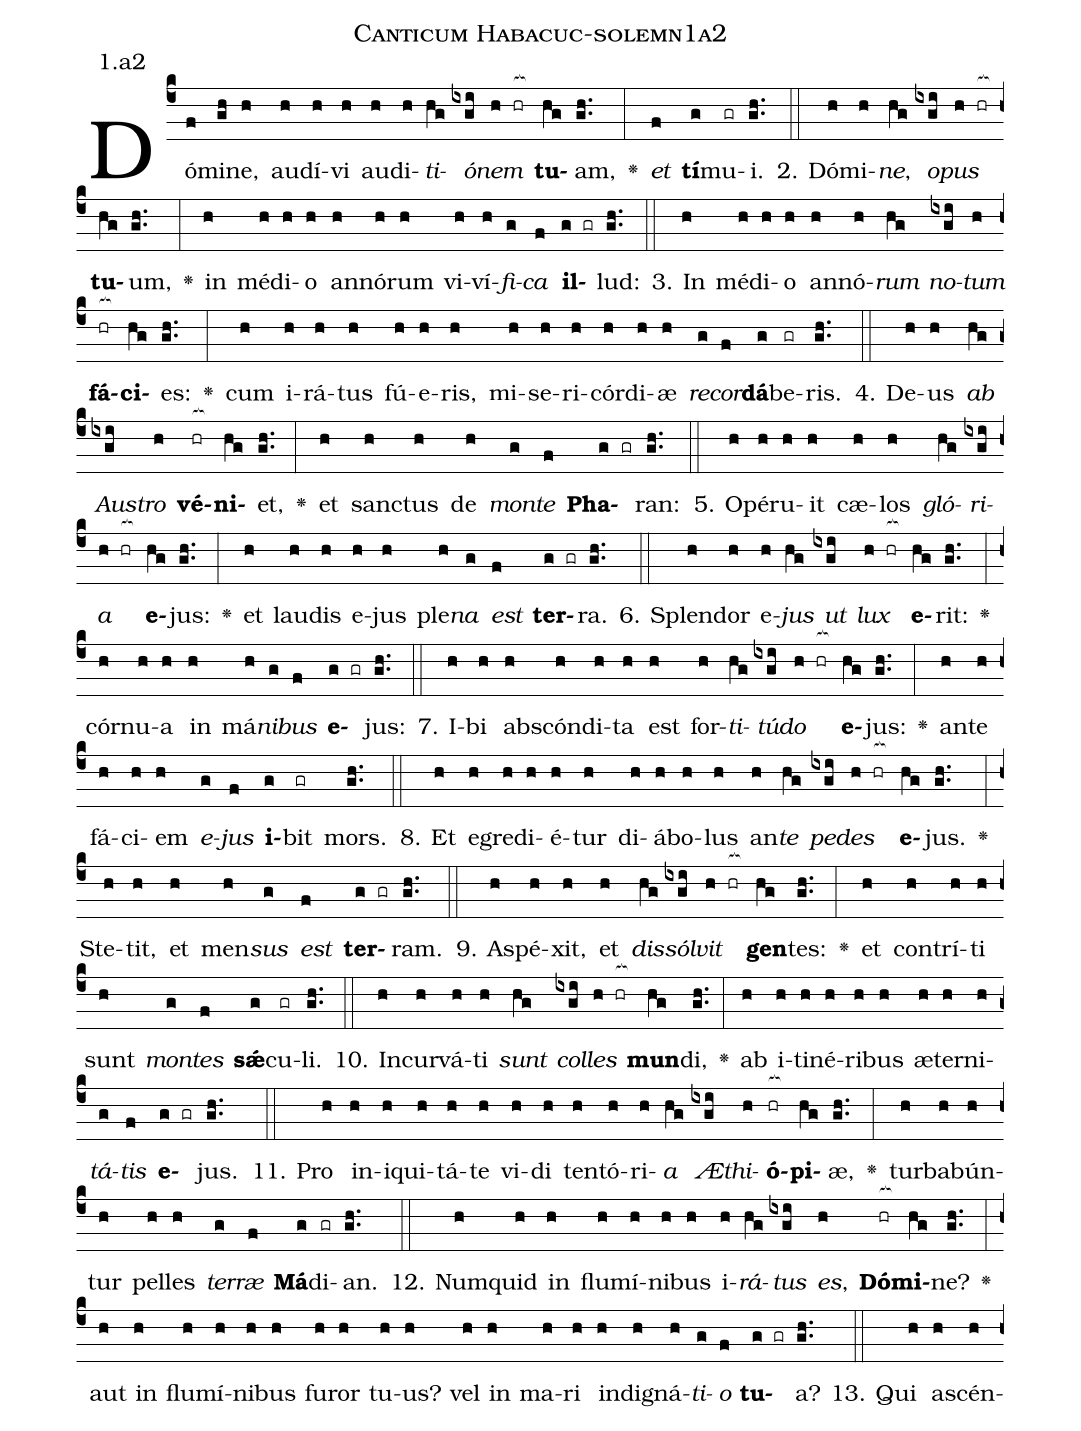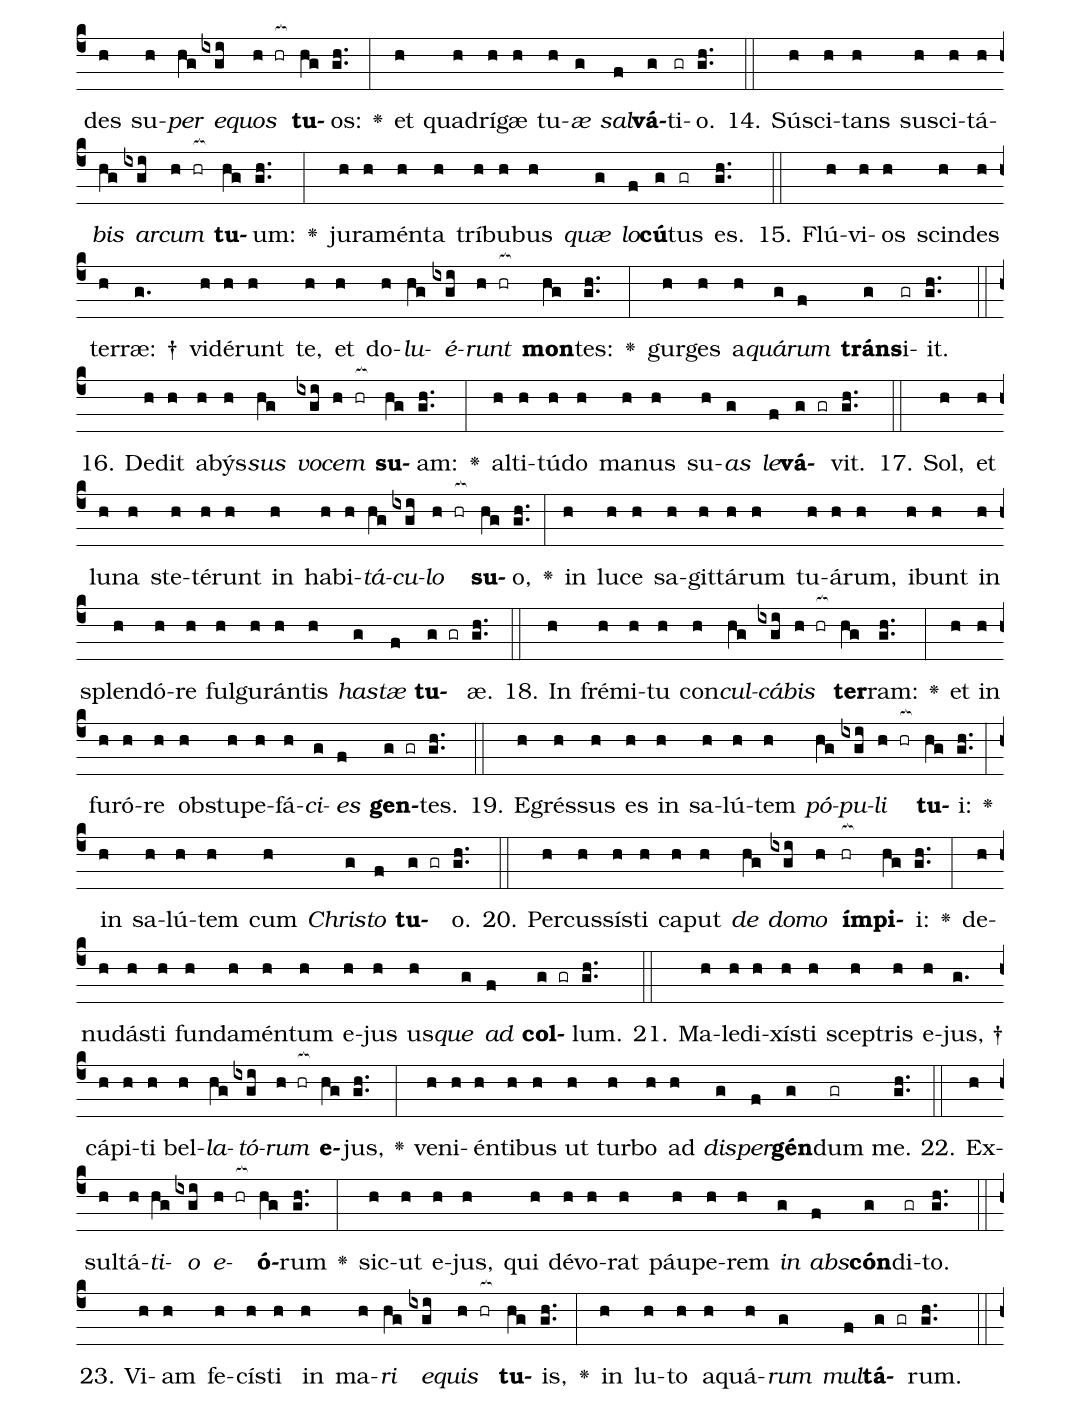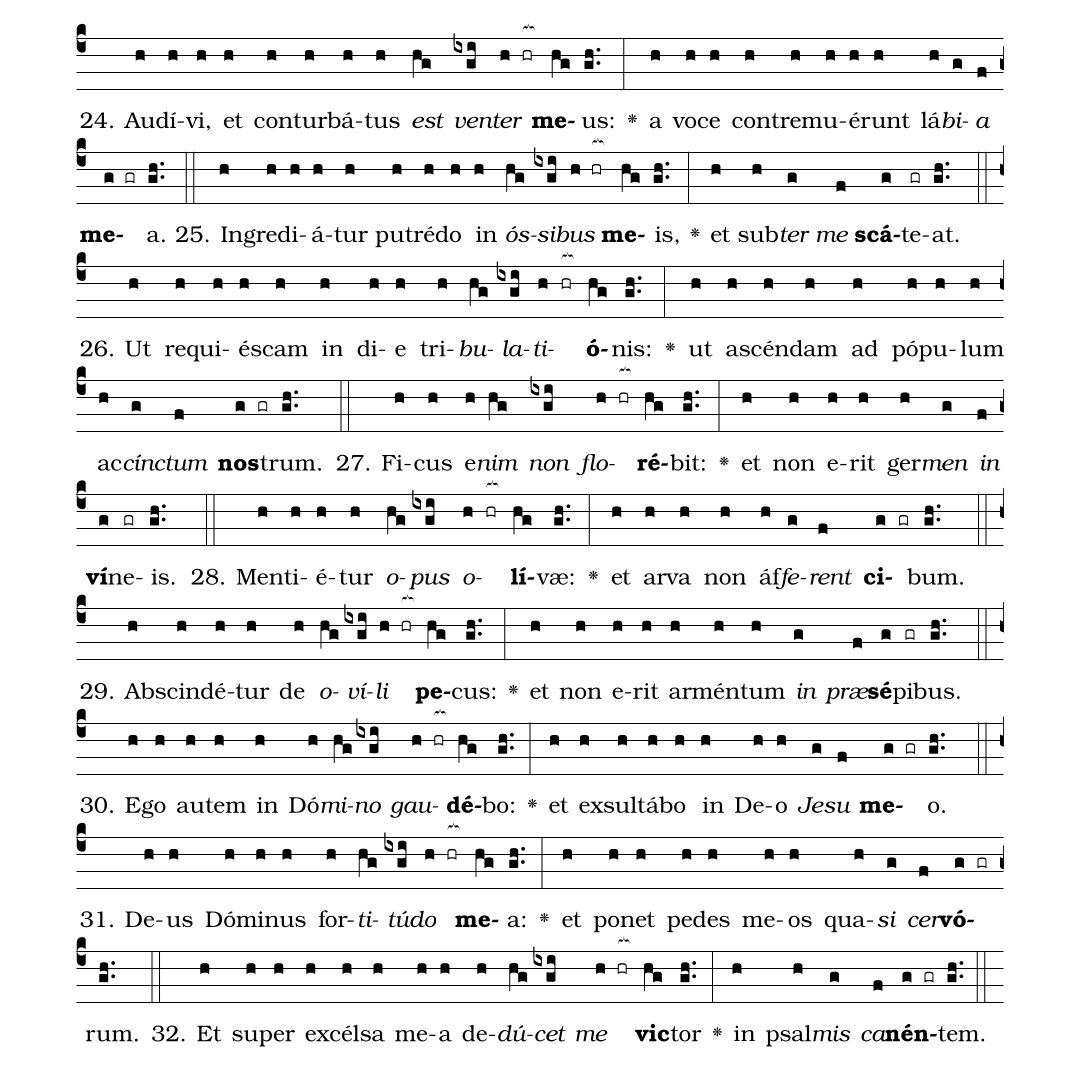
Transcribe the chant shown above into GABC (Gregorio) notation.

name: Canticum Habacuc-solemn1a2;
annotation: 1.a2;
%%
(c4)Dó(f)mi(gh)ne,(h) au(h)dí(h)vi(h) au(h)di(h)<i>ti</i>(hg)<i>ó</i>(ixgi)<i>nem</i>(h hr[ocb:1{]) <b>tu</b>(hg[ocb:0}])am,(gh..) <v>\greheightstar</v>(:) <i>et</i>(f) <b>tí</b>(g)mu(gr)i.(gh..) (::)
2. Dó(h)mi(h)<i>ne</i>,(hg) <i>o</i>(ixgi)<i>pus</i>(h hr[ocb:1{]) <b>tu</b>(hg[ocb:0}])um,(gh..) <v>\greheightstar</v>(:) in(h) mé(h)di(h)o(h) an(h)nó(h)rum(h) vi(h)ví(h)<i>fi</i>(g)<i>ca</i>(f) <b>il</b>(g gr)lud:(gh..) (::)
3. In(h) mé(h)di(h)o(h) an(h)nó(h)<i>rum</i>(hg) <i>no</i>(ixgi)<i>tum</i>(h) <b>fá</b>(hr[ocb:1{])<b>ci</b>(hg[ocb:0}])es:(gh..) <v>\greheightstar</v>(:) cum(h) i(h)rá(h)tus(h) fú(h)e(h)ris,(h) mi(h)se(h)ri(h)cór(h)di(h)æ(h) <i>re</i>(g)<i>cor</i>(f)<b>dá</b>(g)be(gr)ris.(gh..) (::)
4. De(h)us(h) <i>ab</i>(hg) <i>Aus</i>(ixgi)<i>tro</i>(h) <b>vé</b>(hr[ocb:1{])<b>ni</b>(hg[ocb:0}])et,(gh..) <v>\greheightstar</v>(:) et(h) sanc(h)tus(h) de(h) <i>mon</i>(g)<i>te</i>(f) <b>Pha</b>(g gr)ran:(gh..) (::)
5. O(h)pé(h)ru(h)it(h) cæ(h)los(h) <i>gló</i>(hg)<i>ri</i>(ixgi)<i>a</i>(h hr[ocb:1{]) <b>e</b>(hg[ocb:0}])jus:(gh..) <v>\greheightstar</v>(:) et(h) lau(h)dis(h) e(h)jus(h) ple(h)<i>na</i>(g) <i>est</i>(f) <b>ter</b>(g gr)ra.(gh..) (::)
6. Splen(h)dor(h) e(h)<i>jus</i>(hg) <i>ut</i>(ixgi) <i>lux</i>(h hr[ocb:1{]) <b>e</b>(hg[ocb:0}])rit:(gh..) <v>\greheightstar</v>(:) cór(h)nu(h)a(h) in(h) má(h)<i>ni</i>(g)<i>bus</i>(f) <b>e</b>(g gr)jus:(gh..) (::)
7. I(h)bi(h) abs(h)cón(h)di(h)ta(h) est(h) for(h)<i>ti</i>(hg)<i>tú</i>(ixgi)<i>do</i>(h hr[ocb:1{]) <b>e</b>(hg[ocb:0}])jus:(gh..) <v>\greheightstar</v>(:) an(h)te(h) fá(h)ci(h)em(h) <i>e</i>(g)<i>jus</i>(f) <b>i</b>(g)bit(gr) mors.(gh..) (::)
8. Et(h) e(h)gre(h)di(h)é(h)tur(h) di(h)á(h)bo(h)lus(h) an(h)<i>te</i>(hg) <i>pe</i>(ixgi)<i>des</i>(h hr[ocb:1{]) <b>e</b>(hg[ocb:0}])jus.(gh..) <v>\greheightstar</v>(:) Ste(h)tit,(h) et(h) men(h)<i>sus</i>(g) <i>est</i>(f) <b>ter</b>(g gr)ram.(gh..) (::)
9. A(h)spé(h)xit,(h) et(h) <i>dis</i>(hg)<i>sól</i>(ixgi)<i>vit</i>(h hr[ocb:1{]) <b>gen</b>(hg[ocb:0}])tes:(gh..) <v>\greheightstar</v>(:) et(h) con(h)trí(h)ti(h) sunt(h) <i>mon</i>(g)<i>tes</i>(f) <b>sǽ</b>(g)cu(gr)li.(gh..) (::)
10. In(h)cur(h)vá(h)ti(h) <i>sunt</i>(hg) <i>col</i>(ixgi)<i>les</i>(h hr[ocb:1{]) <b>mun</b>(hg[ocb:0}])di,(gh..) <v>\greheightstar</v>(:) ab(h) i(h)ti(h)né(h)ri(h)bus(h) æ(h)ter(h)ni(h)<i>tá</i>(g)<i>tis</i>(f) <b>e</b>(g gr)jus.(gh..) (::)
11. Pro(h) in(h)i(h)qui(h)tá(h)te(h) vi(h)di(h) ten(h)tó(h)ri(h)<i>a</i>(hg) <i>Æ</i>(ixgi)<i>thi</i>(h)<b>ó</b>(hr[ocb:1{])<b>pi</b>(hg[ocb:0}])æ,(gh..) <v>\greheightstar</v>(:) tur(h)ba(h)bún(h)tur(h) pel(h)les(h) <i>ter</i>(g)<i>ræ</i>(f) <b>Má</b>(g)di(gr)an.(gh..) (::)
12. Num(h)quid(h) in(h) flu(h)mí(h)ni(h)bus(h) i(h)<i>rá</i>(hg)<i>tus</i>(ixgi) <i>es</i>,(h) <b>Dó</b>(hr[ocb:1{])<b>mi</b>(hg[ocb:0}])ne?(gh..) <v>\greheightstar</v>(:) aut(h) in(h) flu(h)mí(h)ni(h)bus(h) fu(h)ror(h) tu(h)us?(h) vel(h) in(h) ma(h)ri(h) in(h)di(h)gná(h)<i>ti</i>(g)<i>o</i>(f) <b>tu</b>(g gr)a?(gh..) (::)
13. Qui(h) a(h)scén(h)des(h) su(h)<i>per</i>(hg) <i>e</i>(ixgi)<i>quos</i>(h hr[ocb:1{]) <b>tu</b>(hg[ocb:0}])os:(gh..) <v>\greheightstar</v>(:) et(h) qua(h)drí(h)gæ(h) tu(h)<i>æ</i>(g) <i>sal</i>(f)<b>vá</b>(g)ti(gr)o.(gh..) (::)
14. Sú(h)sci(h)tans(h) su(h)sci(h)tá(h)<i>bis</i>(hg) <i>ar</i>(ixgi)<i>cum</i>(h hr[ocb:1{]) <b>tu</b>(hg[ocb:0}])um:(gh..) <v>\greheightstar</v>(:) ju(h)ra(h)mén(h)ta(h) trí(h)bu(h)bus(h) <i>quæ</i>(g) <i>lo</i>(f)<b>cú</b>(g)tus(gr) es.(gh..) (::)
15. Flú(h)vi(h)os(h) scin(h)des(h) ter(h)ræ: †(g.) vi(h)dé(h)runt(h) te,(h) et(h) do(h)<i>lu</i>(hg)<i>é</i>(ixgi)<i>runt</i>(h hr[ocb:1{]) <b>mon</b>(hg[ocb:0}])tes:(gh..) <v>\greheightstar</v>(:) gur(h)ges(h) a(h)<i>quá</i>(g)<i>rum</i>(f) <b>tráns</b>(g)i(gr)it.(gh..) (::)
16. De(h)dit(h) a(h)býs(h)<i>sus</i>(hg) <i>vo</i>(ixgi)<i>cem</i>(h hr[ocb:1{]) <b>su</b>(hg[ocb:0}])am:(gh..) <v>\greheightstar</v>(:) al(h)ti(h)tú(h)do(h) ma(h)nus(h) su(h)<i>as</i>(g) <i>le</i>(f)<b>vá</b>(g gr)vit.(gh..) (::)
17. Sol,(h) et(h) lu(h)na(h) ste(h)té(h)runt(h) in(h) ha(h)bi(h)<i>tá</i>(hg)<i>cu</i>(ixgi)<i>lo</i>(h hr[ocb:1{]) <b>su</b>(hg[ocb:0}])o,(gh..) <v>\greheightstar</v>(:) in(h) lu(h)ce(h) sa(h)git(h)tá(h)rum(h) tu(h)á(h)rum,(h) i(h)bunt(h) in(h) splen(h)dó(h)re(h) ful(h)gu(h)rán(h)tis(h) <i>has</i>(g)<i>tæ</i>(f) <b>tu</b>(g gr)æ.(gh..) (::)
18. In(h) fré(h)mi(h)tu(h) con(h)<i>cul</i>(hg)<i>cá</i>(ixgi)<i>bis</i>(h hr[ocb:1{]) <b>ter</b>(hg[ocb:0}])ram:(gh..) <v>\greheightstar</v>(:) et(h) in(h) fu(h)ró(h)re(h) ob(h)stu(h)pe(h)fá(h)<i>ci</i>(g)<i>es</i>(f) <b>gen</b>(g gr)tes.(gh..) (::)
19. E(h)grés(h)sus(h) es(h) in(h) sa(h)lú(h)tem(h) <i>pó</i>(hg)<i>pu</i>(ixgi)<i>li</i>(h hr[ocb:1{]) <b>tu</b>(hg[ocb:0}])i:(gh..) <v>\greheightstar</v>(:) in(h) sa(h)lú(h)tem(h) cum(h) <i>Chris</i>(g)<i>to</i>(f) <b>tu</b>(g gr)o.(gh..) (::)
20. Per(h)cus(h)sís(h)ti(h) ca(h)put(h) <i>de</i>(hg) <i>do</i>(ixgi)<i>mo</i>(h) <b>ím</b>(hr[ocb:1{])<b>pi</b>(hg[ocb:0}])i:(gh..) <v>\greheightstar</v>(:) de(h)nu(h)dás(h)ti(h) fun(h)da(h)mén(h)tum(h) e(h)jus(h) us(h)<i>que</i>(g) <i>ad</i>(f) <b>col</b>(g gr)lum.(gh..) (::)
21. Ma(h)le(h)di(h)xís(h)ti(h) scep(h)tris(h) e(h)jus, †(g.) cá(h)pi(h)ti(h) bel(h)<i>la</i>(hg)<i>tó</i>(ixgi)<i>rum</i>(h hr[ocb:1{]) <b>e</b>(hg[ocb:0}])jus,(gh..) <v>\greheightstar</v>(:) ve(h)ni(h)én(h)ti(h)bus(h) ut(h) tur(h)bo(h) ad(h) <i>di</i>(g)<i>sper</i>(f)<b>gén</b>(g)dum(gr) me.(gh..) (::)
22. Ex(h)sul(h)tá(h)<i>ti</i>(hg)<i>o</i>(ixgi) <i>e</i>(h hr[ocb:1{])<b>ó</b>(hg[ocb:0}])rum(gh..) <v>\greheightstar</v>(:) sic(h)ut(h) e(h)jus,(h) qui(h) dé(h)vo(h)rat(h) páu(h)pe(h)rem(h) <i>in</i>(g) <i>abs</i>(f)<b>cón</b>(g)di(gr)to.(gh..) (::)
23. Vi(h)am(h) fe(h)cís(h)ti(h) in(h) ma(h)<i>ri</i>(hg) <i>e</i>(ixgi)<i>quis</i>(h hr[ocb:1{]) <b>tu</b>(hg[ocb:0}])is,(gh..) <v>\greheightstar</v>(:) in(h) lu(h)to(h) a(h)quá(h)<i>rum</i>(g) <i>mul</i>(f)<b>tá</b>(g gr)rum.(gh..) (::)
24. Au(h)dí(h)vi,(h) et(h) con(h)tur(h)bá(h)tus(h) <i>est</i>(hg) <i>ven</i>(ixgi)<i>ter</i>(h hr[ocb:1{]) <b>me</b>(hg[ocb:0}])us:(gh..) <v>\greheightstar</v>(:) a(h) vo(h)ce(h) con(h)tre(h)mu(h)é(h)runt(h) lá(h)<i>bi</i>(g)<i>a</i>(f) <b>me</b>(g gr)a.(gh..) (::)
25. In(h)gre(h)di(h)á(h)tur(h) pu(h)tré(h)do(h) in(h) <i>ós</i>(hg)<i>si</i>(ixgi)<i>bus</i>(h hr[ocb:1{]) <b>me</b>(hg[ocb:0}])is,(gh..) <v>\greheightstar</v>(:) et(h) sub(h)<i>ter</i>(g) <i>me</i>(f) <b>scá</b>(g)te(gr)at.(gh..) (::)
26. Ut(h) re(h)qui(h)és(h)cam(h) in(h) di(h)e(h) tri(h)<i>bu</i>(hg)<i>la</i>(ixgi)<i>ti</i>(h hr[ocb:1{])<b>ó</b>(hg[ocb:0}])nis:(gh..) <v>\greheightstar</v>(:) ut(h) a(h)scén(h)dam(h) ad(h) pó(h)pu(h)lum(h) ac(h)<i>cínc</i>(g)<i>tum</i>(f) <b>nos</b>(g gr)trum.(gh..) (::)
27. Fi(h)cus(h) e(h)<i>nim</i>(hg) <i>non</i>(ixgi) <i>flo</i>(h hr[ocb:1{])<b>ré</b>(hg[ocb:0}])bit:(gh..) <v>\greheightstar</v>(:) et(h) non(h) e(h)rit(h) ger(h)<i>men</i>(g) <i>in</i>(f) <b>ví</b>(g)ne(gr)is.(gh..) (::)
28. Men(h)ti(h)é(h)tur(h) <i>o</i>(hg)<i>pus</i>(ixgi) <i>o</i>(h hr[ocb:1{])<b>lí</b>(hg[ocb:0}])væ:(gh..) <v>\greheightstar</v>(:) et(h) ar(h)va(h) non(h) áf(h)<i>fe</i>(g)<i>rent</i>(f) <b>ci</b>(g gr)bum.(gh..) (::)
29. Ab(h)scin(h)dé(h)tur(h) de(h) <i>o</i>(hg)<i>ví</i>(ixgi)<i>li</i>(h hr[ocb:1{]) <b>pe</b>(hg[ocb:0}])cus:(gh..) <v>\greheightstar</v>(:) et(h) non(h) e(h)rit(h) ar(h)mén(h)tum(h) <i>in</i>(g) <i>præ</i>(f)<b>sé</b>(g)pi(gr)bus.(gh..) (::)
30. E(h)go(h) au(h)tem(h) in(h) Dó(h)<i>mi</i>(hg)<i>no</i>(ixgi) <i>gau</i>(h hr[ocb:1{])<b>dé</b>(hg[ocb:0}])bo:(gh..) <v>\greheightstar</v>(:) et(h) ex(h)sul(h)tá(h)bo(h) in(h) De(h)o(h) <i>Je</i>(g)<i>su</i>(f) <b>me</b>(g gr)o.(gh..) (::)
31. De(h)us(h) Dó(h)mi(h)nus(h) for(h)<i>ti</i>(hg)<i>tú</i>(ixgi)<i>do</i>(h hr[ocb:1{]) <b>me</b>(hg[ocb:0}])a:(gh..) <v>\greheightstar</v>(:) et(h) po(h)net(h) pe(h)des(h) me(h)os(h) qua(h)<i>si</i>(g) <i>cer</i>(f)<b>vó</b>(g gr)rum.(gh..) (::)
32. Et(h) su(h)per(h) ex(h)cél(h)sa(h) me(h)a(h) de(h)<i>dú</i>(hg)<i>cet</i>(ixgi) <i>me</i>(h hr[ocb:1{]) <b>vic</b>(hg[ocb:0}])tor(gh..) <v>\greheightstar</v>(:) in(h) psal(h)<i>mis</i>(g) <i>ca</i>(f)<b>nén</b>(g gr)tem.(gh..) (::)
